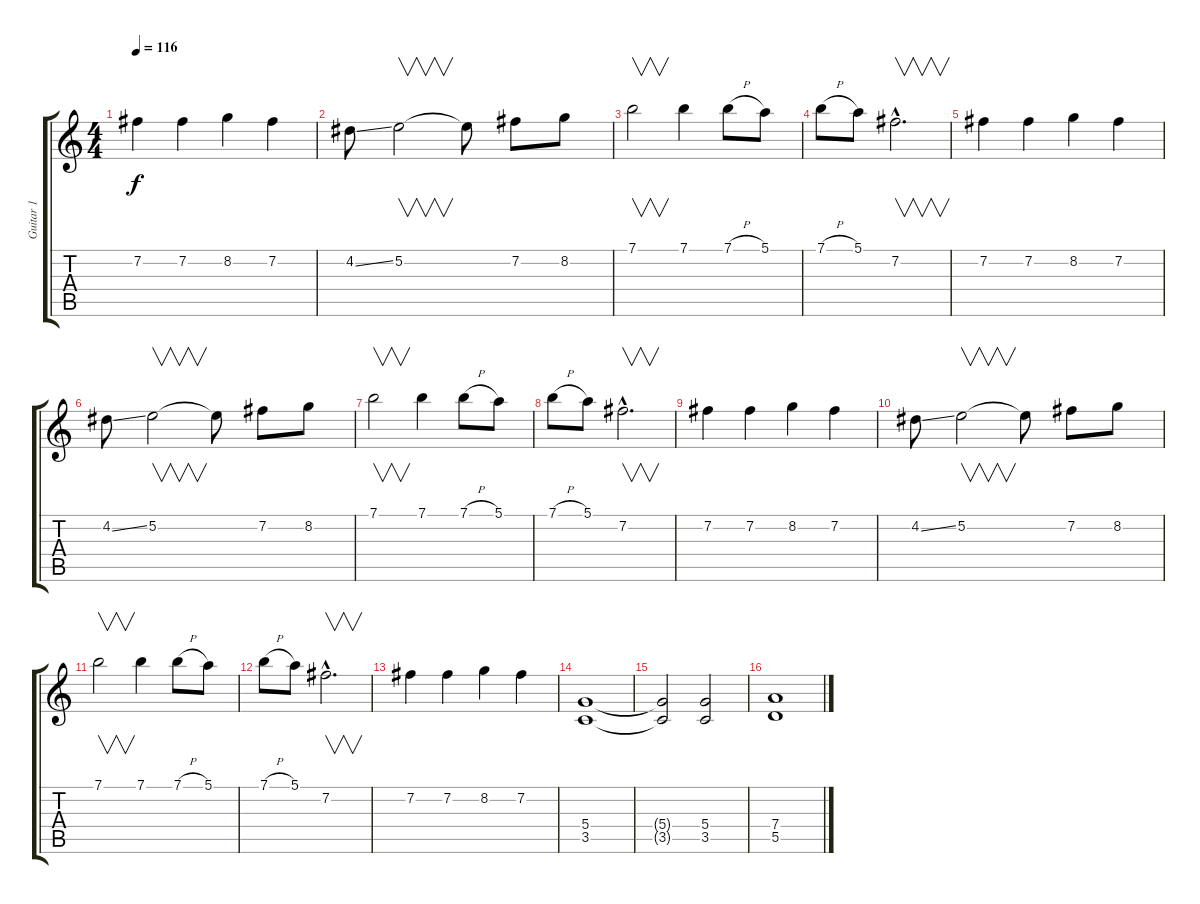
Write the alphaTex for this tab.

\track ("Guitar 1" "Guitar 1") {instrument acousticguitarsteel}
\staff {score tabs}
\tuning (E4 B3 G3 D3 A2 E2) {hide}
\ts (4 4)
\tempo 116
\clef g2
\ks c
7.2.4{dy f} 7.2.4 8.2.4 7.2.4 |
4.2{ss}.8{volume 16 instrument overdrivenguitar} 5.2.2{v} 5.2{t}.8 7.2.8 8.2.8 |
7.1.2{v} 7.1.4 7.1{h}.8 5.1.8 |
7.1{h}.8 5.1.8 7.2{hac}.2{v d} |
7.2.4 7.2.4 8.2.4 7.2.4 |
4.2{ss}.8{volume 16 instrument overdrivenguitar} 5.2.2{v} 5.2{t}.8 7.2.8 8.2.8 |
7.1.2{v} 7.1.4 7.1{h}.8 5.1.8 |
7.1{h}.8 5.1.8 7.2{hac}.2{v d} |
7.2.4 7.2.4 8.2.4 7.2.4 |
4.2{ss}.8{volume 16 instrument overdrivenguitar} 5.2.2{v} 5.2{t}.8 7.2.8 8.2.8 |
7.1.2{v} 7.1.4 7.1{h}.8 5.1.8 |
7.1{h}.8 5.1.8 7.2{hac}.2{v d} |
7.2.4 7.2.4 8.2.4 7.2.4 |
(5.4 3.5).1{volume 13 instrument distortionguitar} |
(5.4{t} 3.5{t}).2 (5.4 3.5).2 |
(7.4 5.5).1{instrument distortionguitar}
